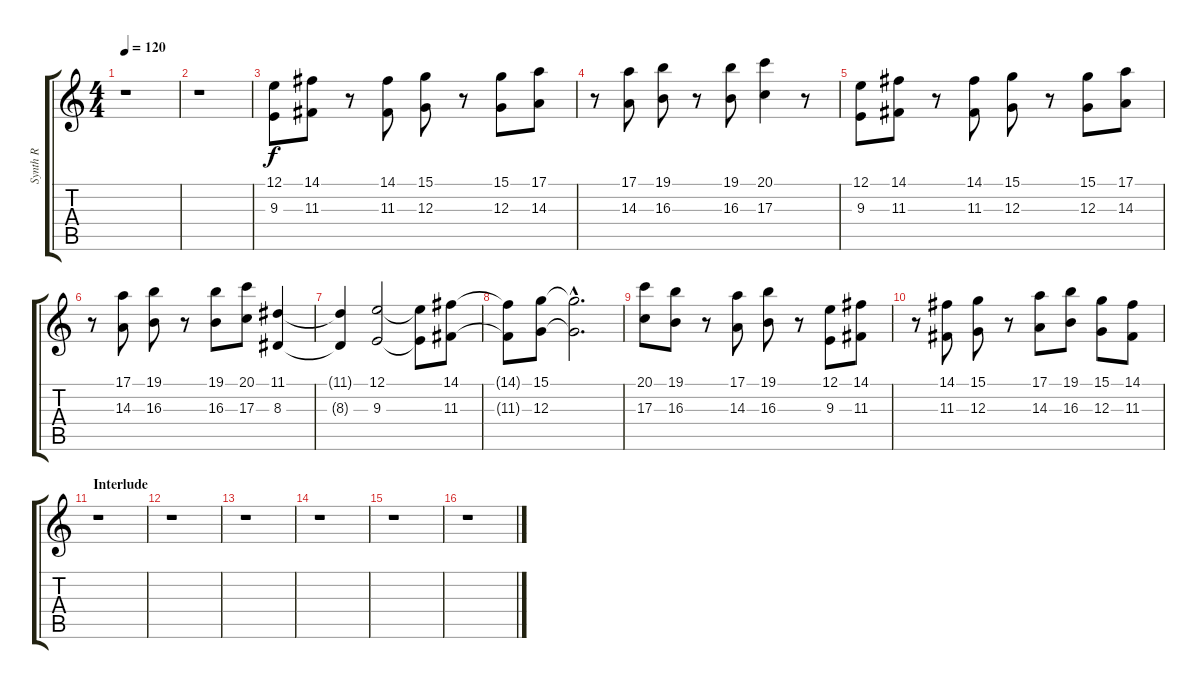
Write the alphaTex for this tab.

\track ("Synth R" "Synth R") {instrument stringensemble1}
\staff {score tabs}
\tuning (E4 B3 G3 D3 A2 E2) {hide}
\ts (4 4)
\tempo 120
\clef g2
\ks c
r.1{dy f} |
r.1 |
(12.1 9.3).8 (14.1 11.3).8 r.8 (14.1 11.3).8 (15.1 12.3).8 r.8 (15.1 12.3).8 (17.1 14.3).8 |
r.8 (17.1 14.3).8 (19.1 16.3).8 r.8 (19.1 16.3).8 (20.1 17.3).4 r.8 |
(12.1 9.3).8 (14.1 11.3).8 r.8 (14.1 11.3).8 (15.1 12.3).8 r.8 (15.1 12.3).8 (17.1 14.3).8 |
r.8 (17.1 14.3).8 (19.1 16.3).8 r.8 (19.1 16.3).8 (20.1 17.3).8 (11.1 8.3).4 |
(11.1{t} 8.3{t}).4 (12.1 9.3).2 (12.1{t} 9.3{t}).8 (14.1 11.3).8 |
(14.1{t} 11.3{t}).8 (15.1 12.3).8 (15.1{hac t} 12.3{hac t}).2{d} |
(20.1 17.3).8 (19.1 16.3).8 r.8 (17.1 14.3).8 (19.1 16.3).8 r.8 (12.1 9.3).8 (14.1 11.3).8 |
r.8 (14.1 11.3).8 (15.1 12.3).8 r.8 (17.1 14.3).8 (19.1 16.3).8 (15.1 12.3).8 (14.1 11.3).8 |
\section ("" "Interlude")
r.1 |
r.1 |
r.1 |
r.1 |
r.1 |
r.1
